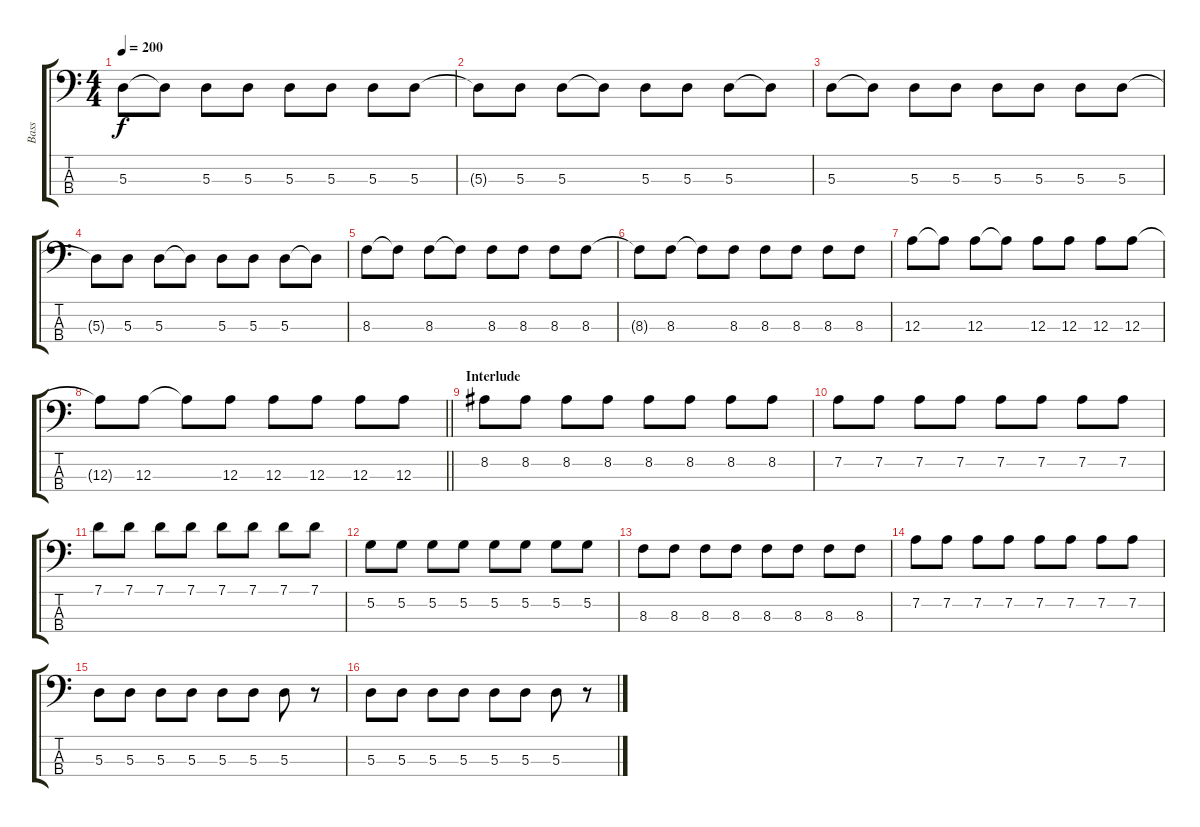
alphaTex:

\track ("Bass" "Bass") {instrument electricbasspick}
\staff {score tabs}
\tuning (G2 D2 A1 D1) {hide}
\ts (4 4)
\tempo 200
\clef f4
\ks c
5.3.8{dy f} 5.3{t}.8 5.3.8 5.3.8 5.3.8 5.3.8 5.3.8 5.3.8 |
5.3{t}.8 5.3.8 5.3.8 5.3{t}.8 5.3.8 5.3.8 5.3.8 5.3{t}.8 |
5.3.8 5.3{t}.8 5.3.8 5.3.8 5.3.8 5.3.8 5.3.8 5.3.8 |
5.3{t}.8 5.3.8 5.3.8 5.3{t}.8 5.3.8 5.3.8 5.3.8 5.3{t}.8 |
8.3.8 8.3{t}.8 8.3.8 8.3{t}.8 8.3.8 8.3.8 8.3.8 8.3.8 |
8.3{t}.8 8.3.8 8.3{t}.8 8.3.8 8.3.8 8.3.8 8.3.8 8.3.8 |
12.3.8 12.3{t}.8 12.3.8 12.3{t}.8 12.3.8 12.3.8 12.3.8 12.3.8 |
\barLineRight lightlight
12.3{t}.8 12.3.8 12.3{t}.8 12.3.8 12.3.8 12.3.8 12.3.8 12.3.8 |
\section ("" "Interlude")
8.2.8 8.2.8 8.2.8 8.2.8 8.2.8 8.2.8 8.2.8 8.2.8 |
7.2.8 7.2.8 7.2.8 7.2.8 7.2.8 7.2.8 7.2.8 7.2.8 |
7.1.8 7.1.8 7.1.8 7.1.8 7.1.8 7.1.8 7.1.8 7.1.8 |
5.2.8 5.2.8 5.2.8 5.2.8 5.2.8 5.2.8 5.2.8 5.2.8 |
8.3.8 8.3.8 8.3.8 8.3.8 8.3.8 8.3.8 8.3.8 8.3.8 |
7.2.8 7.2.8 7.2.8 7.2.8 7.2.8 7.2.8 7.2.8 7.2.8 |
5.3.8 5.3.8 5.3.8 5.3.8 5.3.8 5.3.8 5.3.8 r.8 |
5.3.8 5.3.8 5.3.8 5.3.8 5.3.8 5.3.8 5.3.8 r.8
